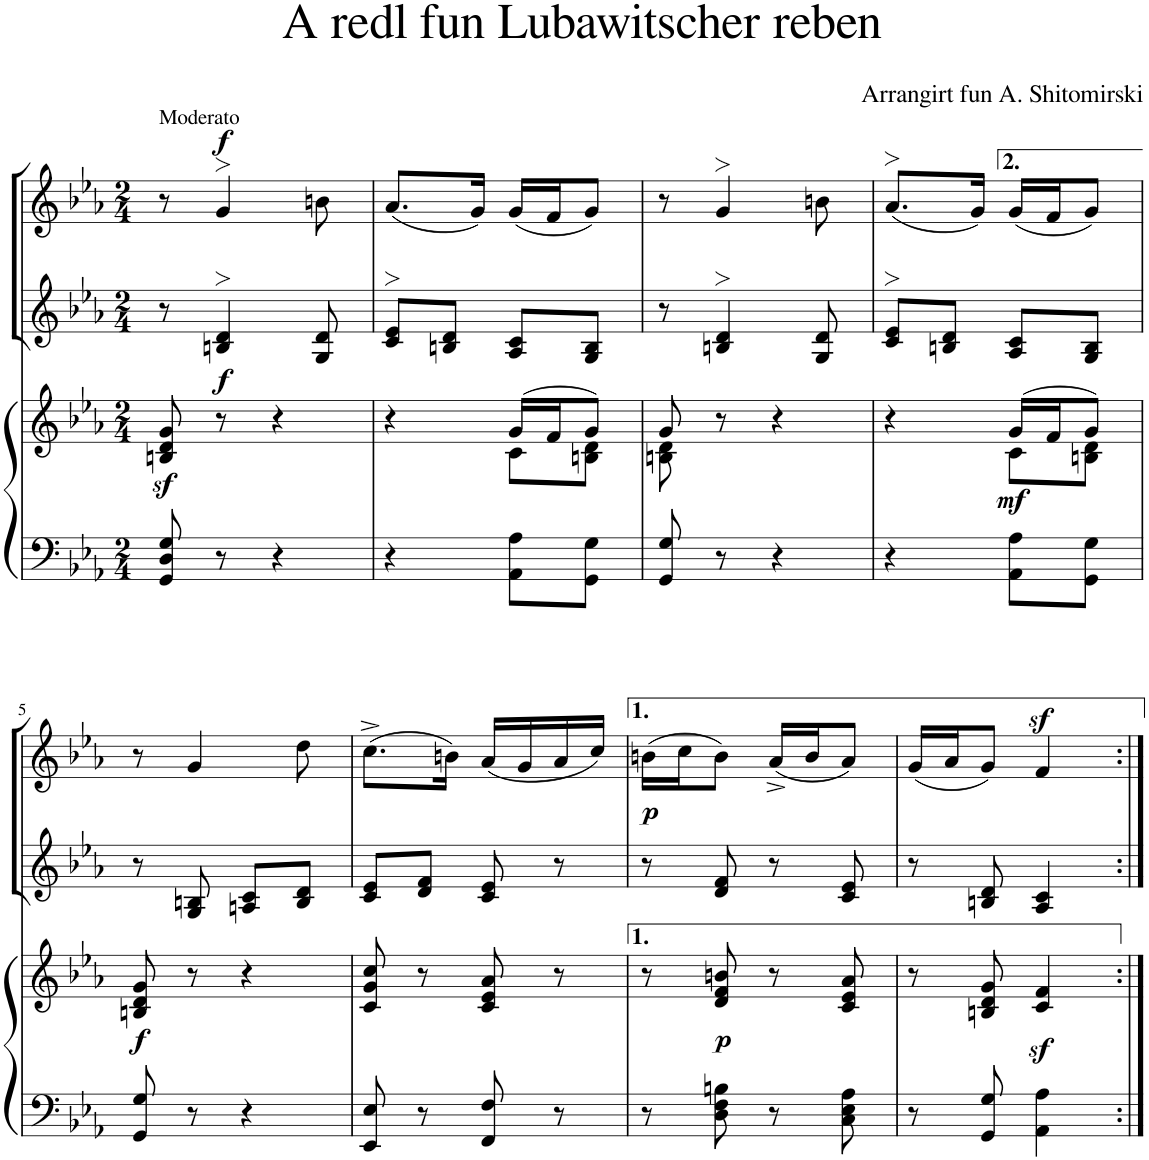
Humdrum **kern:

**kern	**kern	**dynam	**kern	**dynam	**kern	**dynam
*part3	*part3	*part3	*part2	*part2	*part1	*part1
*staff4	*staff3	*staff3/4	*staff2	*staff2	*staff1	*staff1
*I"Klavier	*	*	*I"Klavier	*	*I"Klavier	*
*clefF4	*clefG2	*	*clefG2	*	*clefG2	*
*k[b-e-a-]	*k[b-e-a-]	*	*k[b-e-a-]	*	*k[b-e-a-]	*
*M2/4	*M2/4	*	*M2/4	*	*M2/4	*
=1	=1	=1	=1	=1	=1	=1
!	!	!	!	!	!LO:TX:a:t=Moderato	!
8GG/ 8D/ 8G/	8Bn/z< 8d/z< 8g/z<	.	8r	.	8r	.
!	!	!	!	!LO:DY:b	!	!LO:DY:a
8r	8r	.	4Bn/> 4d/>	f	4g>/	f
4r	4r	.	.	.	.	.
.	.	.	8G/ 8d/	.	8bn\	.
=2	=2	=2	=2	=2	=2	=2
*	*^	*	*	*	*	*
4r	4r	4ryy	.	8c/> 8e-/>L	.	(8.a-/L	.
.	.	.	.	8Bn/ 8d/J	.	.	.
.	.	.	.	.	.	16g/Jk)	.
8AA-\ 8A-\L	(16g/LL	8c\L	.	8A-/ 8c/L	.	(16g/LL	.
.	16f/J	.	.	.	.	16f/J	.
8GG\ 8G\J	8g/J)	8Bn\ 8d\J	.	8G/ 8B/J	.	8g/J)	.
=3	=3	=3	=3	=3	=3	=3	=3
8GG/ 8G/	8g/	8Bn\ 8d\	.	8r	.	8r	.
8r	8r	4.ryy	.	4Bn/> 4d/>	.	4g>/	.
4r	4r	.	.	.	.	.	.
.	.	.	.	8G/ 8d/	.	8bn\	.
=4	=4	=4	=4	=4	=4	=4	=4
4r	4r	4ryy	.	8c/> 8e-/>L	.	(8.a->/L	.
.	.	.	.	8Bn/ 8d/J	.	.	.
.	.	.	.	.	.	16g/Jk)	.
!	!	!	!LO:DY:b	!	!	!	!
8AA-\ 8A-\L	(16g/LL	8c\L	mf	8A-/ 8c/L	.	(16g/LL	.
.	16f/J	.	.	.	.	16f/J	.
8GG\ 8G\J	8g/J)	8Bn\ 8d\J	.	8G/ 8B/J	.	8g/J)	.
!!LO:LB:g=z
=5	=5	=5	=5	=5	=5	=5	=5
!	!	!	!LO:DY:b	!	!	!	!
*	*v	*v	*	*	*	*	*
8GG/ 8G/	8Bn/ 8d/ 8g/	f	8r	.	8r	.
8r	8r	.	8G/ 8Bn/	.	4g/	.
4r	4r	.	8An/ 8c/L	.	.	.
.	.	.	8B/ 8d/J	.	8dd\	.
=6	=6	=6	=6	=6	=6	=6
8EE-/ 8E-/	8c/ 8g/ 8cc/	.	8c/ 8e-/L	.	(8.cc^\L	.
8r	8r	.	8d/ 8f/J	.	.	.
.	.	.	.	.	16bn\Jk)	.
8FF/ 8F/	8c/ 8e-/ 8a-/	.	8c/ 8e-/	.	(16a-/LL	.
.	.	.	.	.	16g/	.
8r	8r	.	8r	.	16a-/	.
.	.	.	.	.	16cc/JJ)	.
=7	=7	=7	=7	=7	=7	=7
!	!	!	!	!	!	!LO:DY:b
8r	8r	.	8r	.	(16bn\LL	p
.	.	.	.	.	16cc\J	.
!	!	!LO:DY:b	!	!	!	!
8D\ 8F\ 8Bn\	8d/ 8f/ 8bn/	p	8d/ 8f/	.	8b\J)	.
8r	8r	.	8r	.	(16a-^/LL	.
.	.	.	.	.	16b/J	.
8C\ 8E-\ 8A-\	8c/ 8e-/ 8a-/	.	8c/ 8e-/	.	8a-/J)	.
=8	=8	=8	=8	=8	=8	=8
8r	8r	.	8r	.	(16g/LL	.
.	.	.	.	.	16a-/J	.
8GG/ 8G/	8Bn/ 8d/ 8g/	.	8Bn/ 8d/	.	8g/J)	.
4AA-\ 4A-\	4c/z< 4f/z<	.	4A-/ 4c/	.	4fz>/	.
=:|!	=:|!	=:|!	=:|!	=:|!	=:|!	=:|!
*-	*-	*-	*-	*-	*-	*-
